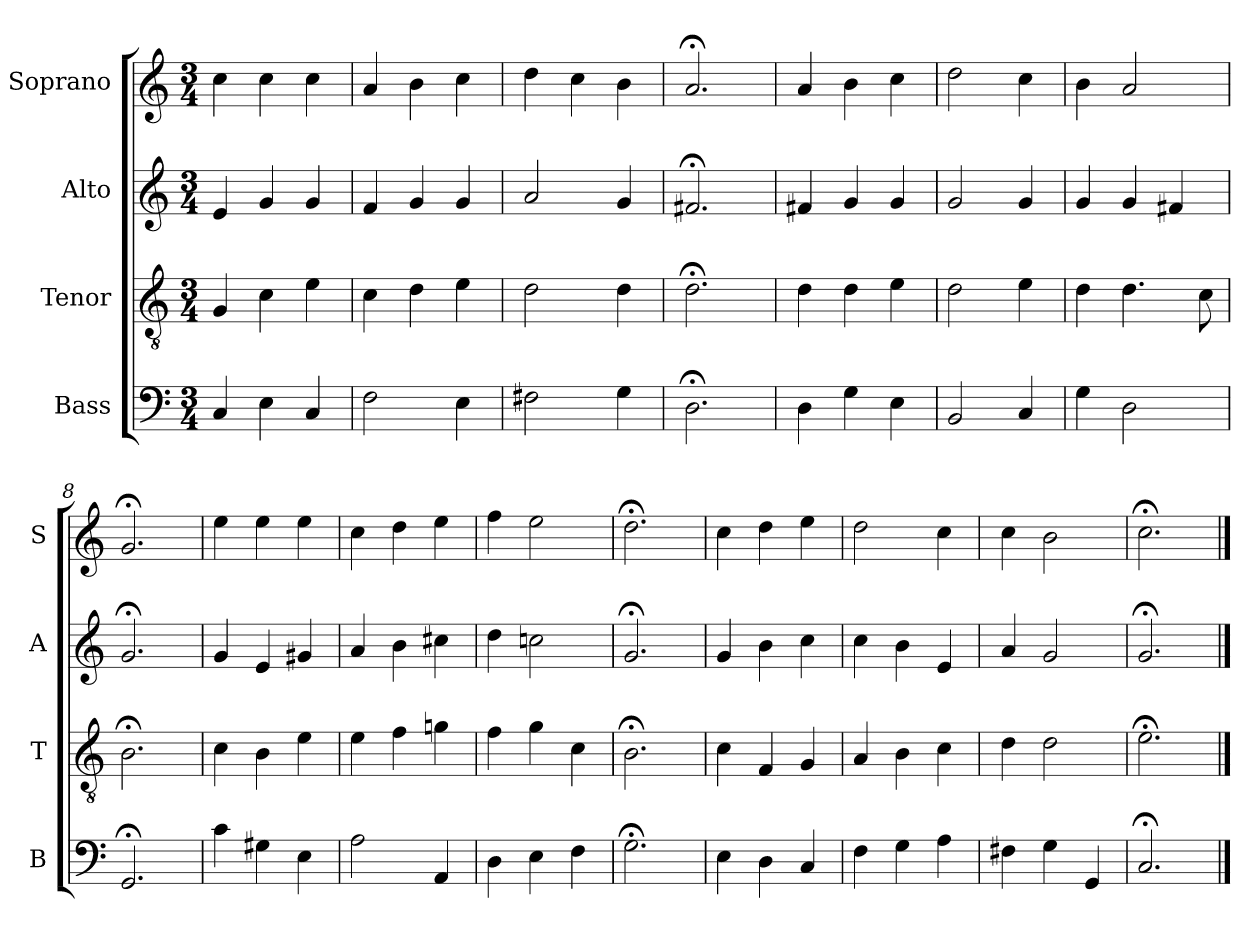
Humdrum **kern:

**kern	**kern	**kern	**kern
*part4	*part3	*part2	*part1
*staff4	*staff3	*staff2	*staff1
*I"Bass	*I"Tenor	*I"Alto	*I"Soprano
*I'B	*I'T	*I'A	*I'S
*clefF4	*clefGv2	*clefG2	*clefG2
*k[]	*k[]	*k[]	*k[]
*C:	*C:	*C:	*C:
*M3/4	*M3/4	*M3/4	*M3/4
*MM100	*MM100	*MM100	*MM100
=1	=1	=1	=1
4C	4G	4e	4cc
4E	4c	4g	4cc
4C	4e	4g	4cc
=2	=2	=2	=2
2F	4c	4f	4a
.	4d	4g	4b
4E	4e	4g	4cc
=3	=3	=3	=3
2F#X	2d	2a	4dd
.	.	.	4cc
4G	4d	4g	4b
=4	=4	=4	=4
2.D;<	2.d;<	2.f#X;<	2.a;<
=5	=5	=5	=5
4D	4d	4f#X	4a
4G	4d	4g	4b
4E	4e	4g	4cc
=6	=6	=6	=6
2BB	2d	2g	2dd
4C	4e	4g	4cc
=7	=7	=7	=7
4G	4d	4g	4b
2D	4.d	4g	2a
.	.	4f#X	.
.	8c	.	.
=8	=8	=8	=8
2.GG;<	2.B;<	2.g;<	2.g;<
=9	=9	=9	=9
4c	4c	4g	4ee
4G#X	4B	4e	4ee
4E	4e	4g#X	4ee
=10	=10	=10	=10
2A	4e	4a	4cc
.	4f	4b	4dd
4AA	4gn	4cc#X	4ee
=11	=11	=11	=11
4D	4f	4dd	4ff
4E	4g	2ccn	2ee
4F	4c	.	.
=12	=12	=12	=12
2.G;<	2.B;<	2.g;<	2.dd;<
=13	=13	=13	=13
4E	4c	4g	4cc
4D	4F	4b	4dd
4C	4G	4cc	4ee
=14	=14	=14	=14
4F	4A	4cc	2dd
4G	4B	4b	.
4A	4c	4e	4cc
=15	=15	=15	=15
4F#X	4d	4a	4cc
4G	2d	2g	2b
4GG	.	.	.
=16	=16	=16	=16
2.C;<	2.e;<	2.g;<	2.cc;<
==	==	==	==
*-	*-	*-	*-
